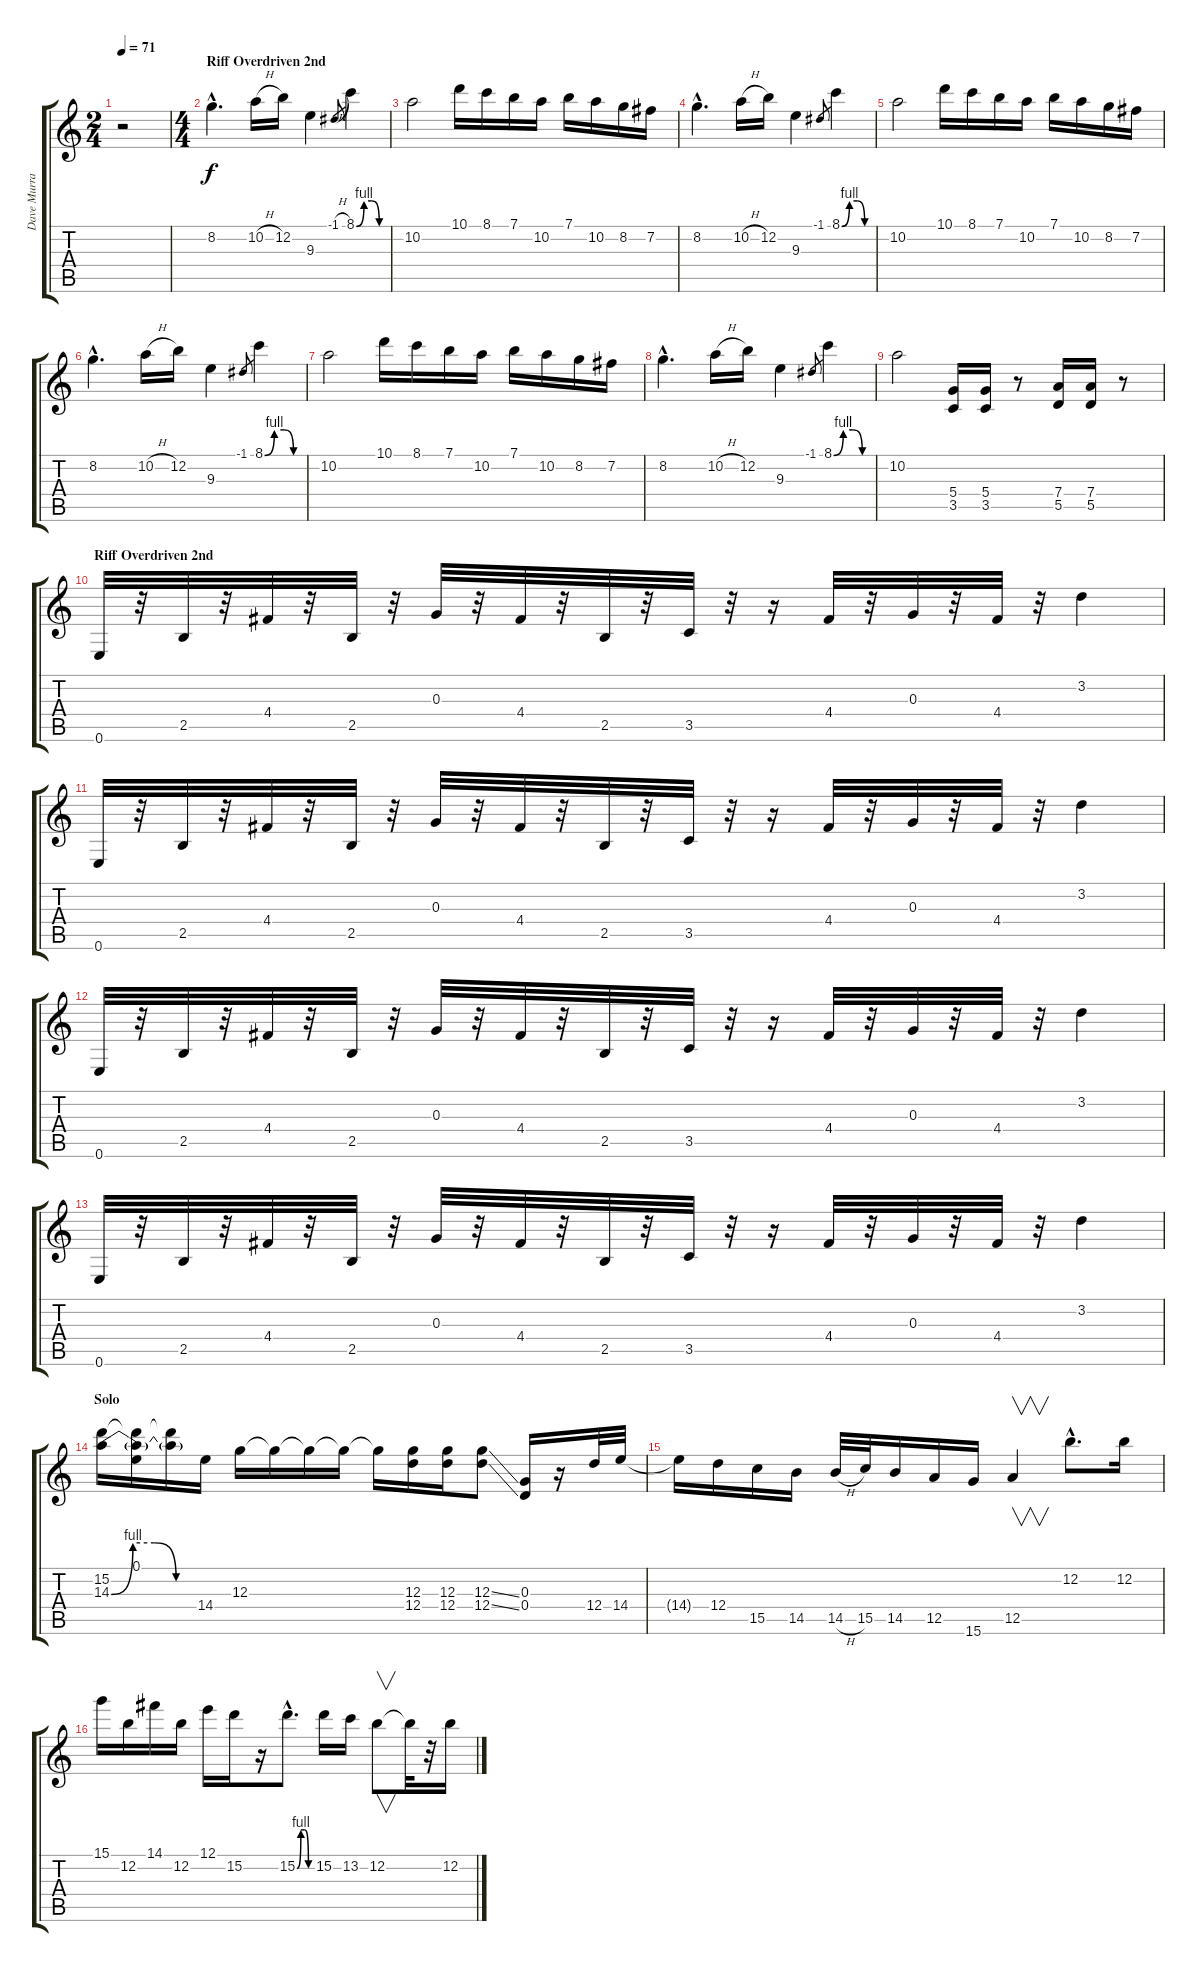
\track ("Dave Murray (Riffs and Solo)" "Dave Murra") {instrument overdrivenguitar}
\staff {score tabs}
\tuning (E4 B3 G3 D3 A2 E2) {hide}
\ts (2 4)
\tempo 71
\clef g2
\ks c
r.2{dy f} |
\ts (4 4)
\section ("" "Riff Overdriven 2nd")
8.2{hac}.4{d} 10.2{h}.16 12.2.16 9.3.4 -1.1{h}.8{gr} 8.1{be (custom 0 0 15 4 30 4 45 0 60 0)}.4 |
10.2.2 10.1.16 8.1.16 7.1.16 10.2.16 7.1.16 10.2.16 8.2.16 7.2.16 |
8.2{hac}.4{d} 10.2{h}.16 12.2.16 9.3.4 -1.1.8{gr} 8.1{be (custom 0 0 15 4 30 4 45 0 60 0)}.4 |
10.2.2 10.1.16 8.1.16 7.1.16 10.2.16 7.1.16 10.2.16 8.2.16 7.2.16 |
8.2{hac}.4{d} 10.2{h}.16 12.2.16 9.3.4 -1.1.8{gr} 8.1{be (custom 0 0 15 4 30 4 45 0 60 0)}.4 |
10.2.2 10.1.16 8.1.16 7.1.16 10.2.16 7.1.16 10.2.16 8.2.16 7.2.16 |
8.2{hac}.4{d} 10.2{h}.16 12.2.16 9.3.4 -1.1.8{gr} 8.1{be (custom 0 0 15 4 30 4 45 0 60 0)}.4 |
10.2.2 (5.4 3.5).16 (5.4 3.5).16 r.8 (7.4 5.5).16 (7.4 5.5).16 r.8 |
\section ("" "Riff Overdriven 2nd")
0.6.32 r.32 2.5.32 r.32 4.4.32 r.32 2.5.32 r.32 0.3.32 r.32 4.4.32 r.32 2.5.32 r.32 3.5.32 r.32 r.16 4.4.32 r.32 0.3.32 r.32 4.4.32 r.32 3.2.4 |
0.6.32 r.32 2.5.32 r.32 4.4.32 r.32 2.5.32 r.32 0.3.32 r.32 4.4.32 r.32 2.5.32 r.32 3.5.32 r.32 r.16 4.4.32 r.32 0.3.32 r.32 4.4.32 r.32 3.2.4 |
0.6.32 r.32 2.5.32 r.32 4.4.32 r.32 2.5.32 r.32 0.3.32 r.32 4.4.32 r.32 2.5.32 r.32 3.5.32 r.32 r.16 4.4.32 r.32 0.3.32 r.32 4.4.32 r.32 3.2.4 |
0.6.32 r.32 2.5.32 r.32 4.4.32 r.32 2.5.32 r.32 0.3.32 r.32 4.4.32 r.32 2.5.32 r.32 3.5.32 r.32 r.16 4.4.32 r.32 0.3.32 r.32 4.4.32 r.32 3.2.4 |
\section ("" "Solo")
(15.2 14.3{be (custom 0 0 15 4 30 4 45 0 60 0)}).16{volume 16 instrument distortionguitar} (0.1 15.2{t} 14.3{t}).16 (15.2{t} 14.3{t}).16 14.4.16 12.3.16 12.3{t}.16 12.3{t}.16 12.3{t}.16 12.3{t}.16 (12.3 12.4).16 (12.3 12.4).16 (12.3{ss} 12.4{ss}).8 (0.3 0.4).16{volume 0} r.16{volume 16} 12.4.32 14.4.32 |
14.4{t}.16 12.4.16 15.5.16 14.5.16 14.5{h}.32 15.5.32 14.5.16 12.5.16 15.6.16 12.5.4{v} 12.2{hac}.8{d} 12.2.16 |
15.1.16 12.2.16 14.1.16 12.2.16 12.1.16 15.2.16 r.16 15.2{be (custom 0 0 15 4 30 4 45 0 60 0) hac}.8{d} 15.2.16 13.2.16 12.2.8{v} 12.2{t}.32 r.32 12.2.16
